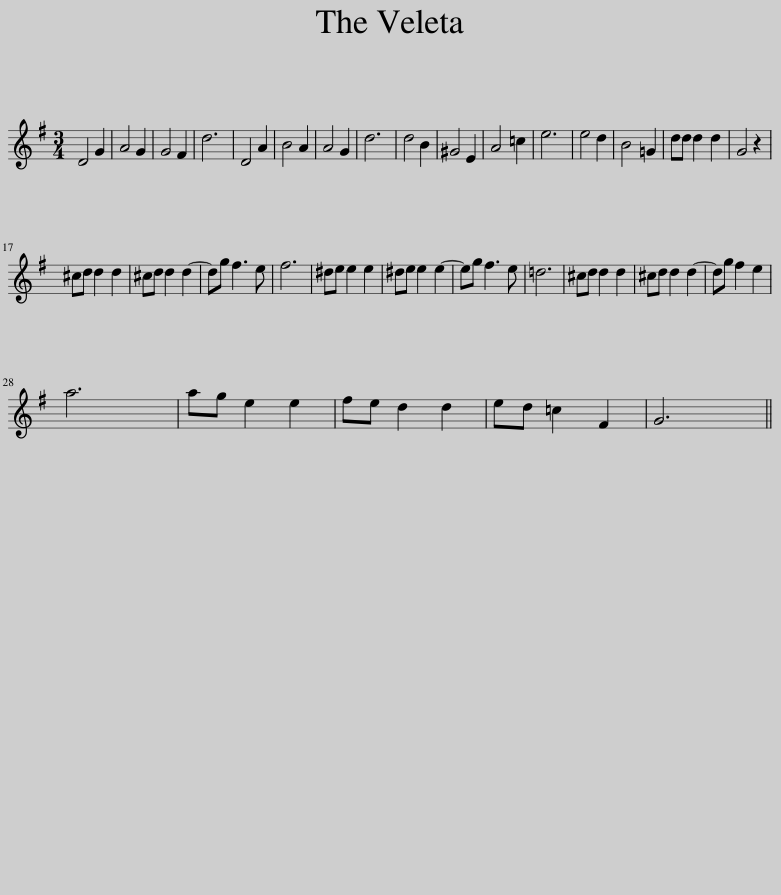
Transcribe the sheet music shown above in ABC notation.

X:1
L:1/8
M:3/4
I:linebreak $
K:G
V:1 treble
V:1
 D4 G2 | A4 G2 | G4 F2 | d6 | D4 A2 | %5
 B4 A2 | A4 G2 | d6 | d4 B2 | ^G4 E2 | %10
 A4 =c2 | e6 | e4 d2 | B4 =G2 | dd d2 d2 | %15
 G4 z2 |$ ^cd d2 d2 | ^cd d2 d2- | dg f3 e | f6 | %20
 ^de e2 e2 | ^de e2 e2- | eg f3 e | =d6 | ^cd d2 d2 | %25
 ^cd d2 d2- | dg f2 e2 |$ a6 | ag e2 e2 | fe d2 d2 | %30
 ed =c2 F2 | G6 || %32
